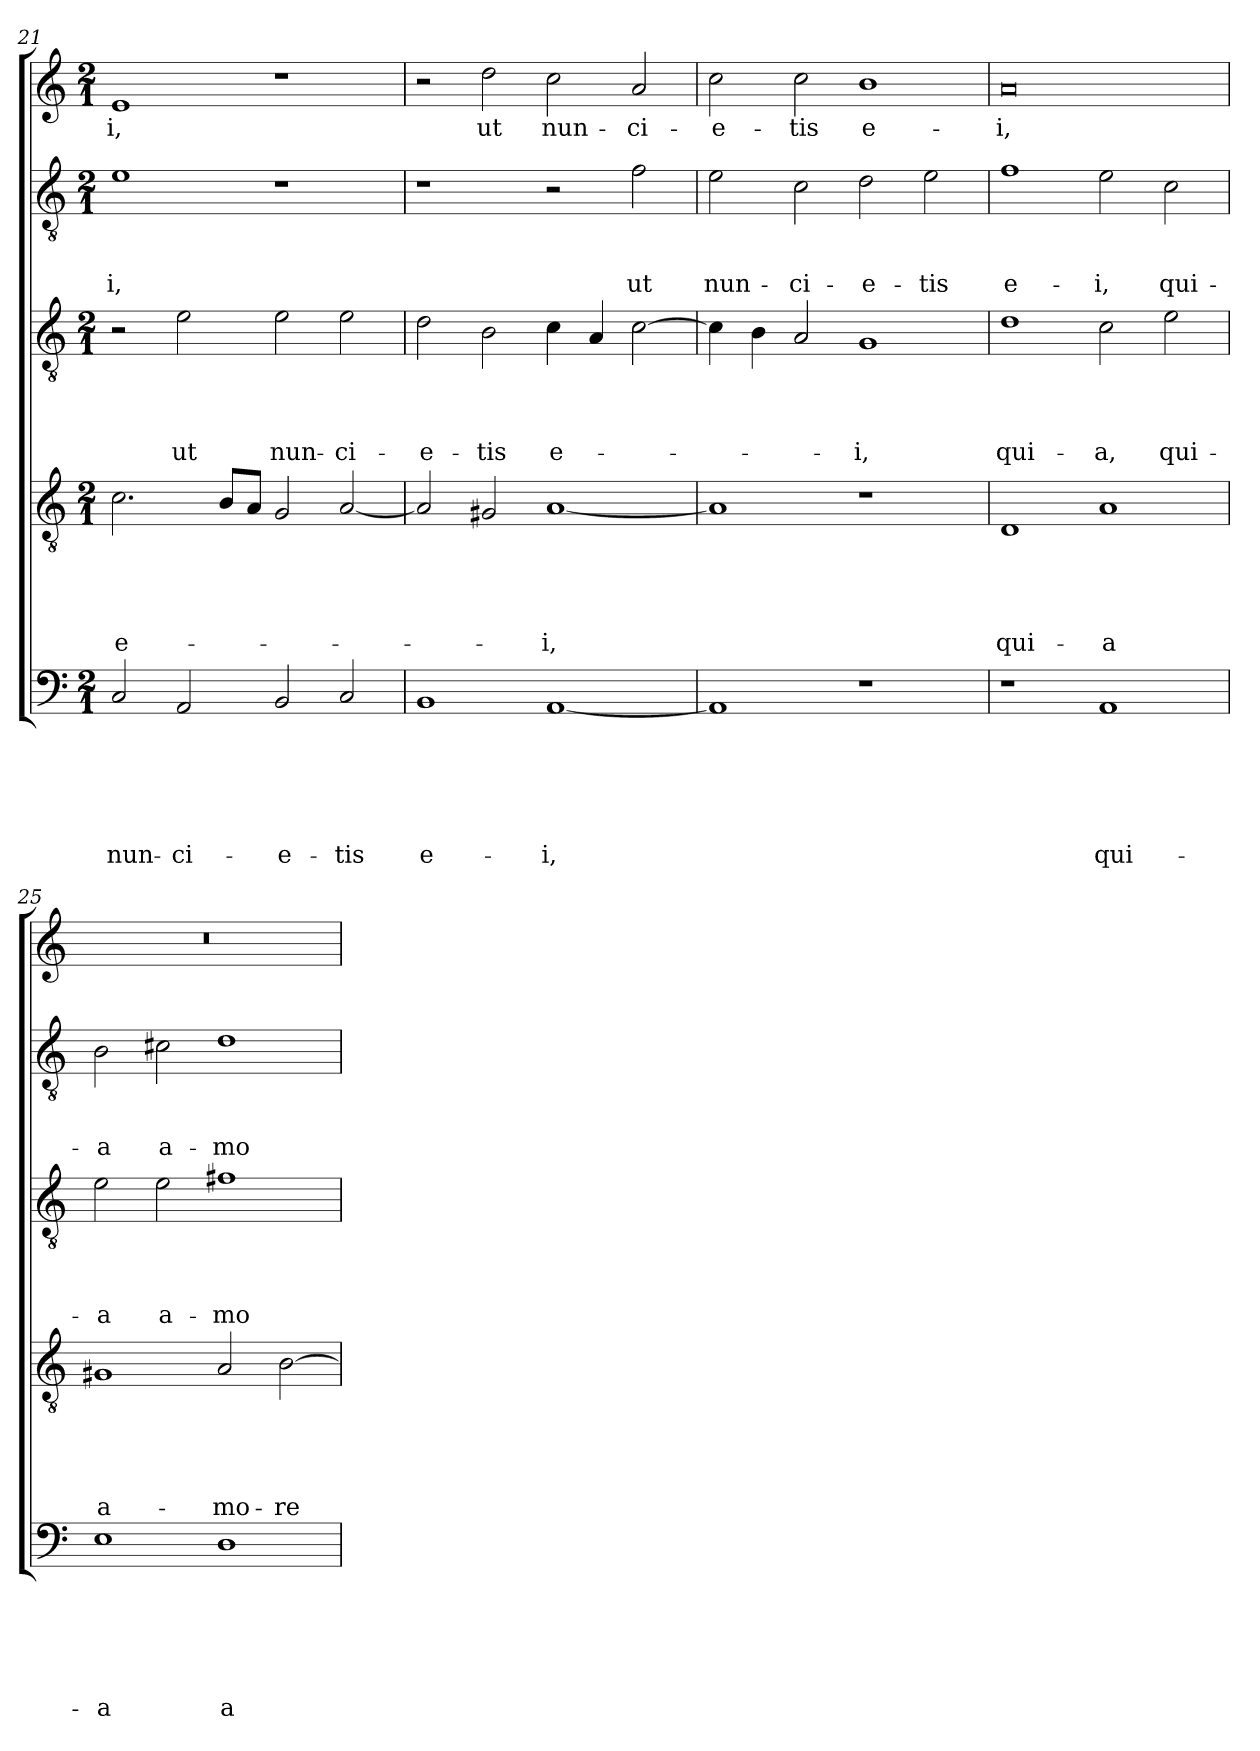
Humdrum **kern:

**kern	**text	**text	**text	**text	**text	**text	**kern	**text	**text	**text	**text	**text	**kern	**text	**text	**text	**text	**kern	**text	**text	**text	**kern	**text
*part5	*part5	*part5	*part5	*part5	*part5	*part5	*part4	*part4	*part4	*part4	*part4	*part4	*part3	*part3	*part3	*part3	*part3	*part2	*part2	*part2	*part2	*part1	*part1
*staff5	*staff5	*staff5	*staff5	*staff5	*staff5	*staff5	*staff4	*staff4	*staff4	*staff4	*staff4	*staff4	*staff3	*staff3	*staff3	*staff3	*staff3	*staff2	*staff2	*staff2	*staff2	*staff1	*staff1
*clefF4	*	*	*	*	*	*	*clefGv2	*	*	*	*	*	*clefGv2	*	*	*	*	*clefGv2	*	*	*	*clefG2	*
*k[]	*	*	*	*	*	*	*k[]	*	*	*	*	*	*k[]	*	*	*	*	*k[]	*	*	*	*k[]	*
*C:	*	*	*	*	*	*	*C:	*	*	*	*	*	*C:	*	*	*	*	*C:	*	*	*	*C:	*
*M2/1	*	*	*	*	*	*	*M2/1	*	*	*	*	*	*M2/1	*	*	*	*	*M2/1	*	*	*	*M2/1	*
=21	=21	=21	=21	=21	=21	=21	=21	=21	=21	=21	=21	=21	=21	=21	=21	=21	=21	=21	=21	=21	=21	=21	=21
!	!	!	!	!	!	!LO:LY:b	!	!	!	!	!	!LO:LY:b	!	!	!	!	!	!	!	!	!LO:LY:b	!	!LO:LY:b
2C/	.	.	.	.	.	nun-	2.c\	.	.	.	.	e-	2r	.	.	.	.	1e	.	.	-i,	1e	-i,
!	!	!	!	!	!	!LO:LY:b	!	!	!	!	!	!	!	!	!	!	!LO:LY:b	!	!	!	!	!	!
2AA/	.	.	.	.	.	-ci-	.	.	.	.	.	.	2e\	.	.	.	ut	.	.	.	.	.	.
.	.	.	.	.	.	.	8B/L	.	.	.	.	.	.	.	.	.	.	.	.	.	.	.	.
.	.	.	.	.	.	.	8A/J	.	.	.	.	.	.	.	.	.	.	.	.	.	.	.	.
!	!	!	!	!	!	!LO:LY:b	!	!	!	!	!	!	!	!	!	!	!LO:LY:b	!	!	!	!	!	!
2BB/	.	.	.	.	.	-e-	2G/	.	.	.	.	.	2e\	.	.	.	nun-	1r	.	.	.	1r	.
!	!	!	!	!	!	!LO:LY:b	!	!	!	!	!	!	!	!	!	!	!LO:LY:b	!	!	!	!	!	!
2C/	.	.	.	.	.	-tis	[2A/	.	.	.	.	.	2e\	.	.	.	-ci-	.	.	.	.	.	.
=22	=22	=22	=22	=22	=22	=22	=22	=22	=22	=22	=22	=22	=22	=22	=22	=22	=22	=22	=22	=22	=22	=22	=22
!	!	!	!	!	!	!LO:LY:b	!	!	!	!	!	!	!	!	!	!	!LO:LY:b	!	!	!	!	!	!
1BB	.	.	.	.	.	e-	2A/]	.	.	.	.	.	2d\	.	.	.	-e-	1r	.	.	.	2r	.
!	!	!	!	!	!	!	!	!	!	!	!	!	!	!	!	!	!LO:LY:b	!	!	!	!	!	!LO:LY:b
.	.	.	.	.	.	.	2G#X/	.	.	.	.	.	2B\	.	.	.	-tis	.	.	.	.	2dd\	ut
!	!	!	!	!	!	!LO:LY:b	!	!	!	!	!	!LO:LY:b	!	!	!	!	!LO:LY:b	!	!	!	!	!	!LO:LY:b
[1AA	.	.	.	.	.	-i,	[1A	.	.	.	.	-i,	4c\	.	.	.	e-	2r	.	.	.	2cc\	nun-
.	.	.	.	.	.	.	.	.	.	.	.	.	4A/	.	.	.	.	.	.	.	.	.	.
!	!	!	!	!	!	!	!	!	!	!	!	!	!	!	!	!	!	!	!	!	!LO:LY:b	!	!LO:LY:b
.	.	.	.	.	.	.	.	.	.	.	.	.	[2c\	.	.	.	.	2f\	.	.	ut	2a/	-ci-
=23	=23	=23	=23	=23	=23	=23	=23	=23	=23	=23	=23	=23	=23	=23	=23	=23	=23	=23	=23	=23	=23	=23	=23
!	!	!	!	!	!	!	!	!	!	!	!	!	!	!	!	!	!	!	!	!	!LO:LY:b	!	!LO:LY:b
1AA]	.	.	.	.	.	.	1A]	.	.	.	.	.	4c\]	.	.	.	.	2e\	.	.	nun-	2cc\	-e-
.	.	.	.	.	.	.	.	.	.	.	.	.	4B\	.	.	.	.	.	.	.	.	.	.
!	!	!	!	!	!	!	!	!	!	!	!	!	!	!	!	!	!	!	!	!	!LO:LY:b	!	!LO:LY:b
.	.	.	.	.	.	.	.	.	.	.	.	.	2A/	.	.	.	.	2c\	.	.	-ci-	2cc\	-tis
!	!	!	!	!	!	!	!	!	!	!	!	!	!	!	!	!	!LO:LY:b	!	!	!	!LO:LY:b	!	!LO:LY:b
1r	.	.	.	.	.	.	1r	.	.	.	.	.	1G	.	.	.	-i,	2d\	.	.	-e-	1b	e-
!	!	!	!	!	!	!	!	!	!	!	!	!	!	!	!	!	!	!	!	!	!LO:LY:b	!	!
.	.	.	.	.	.	.	.	.	.	.	.	.	.	.	.	.	.	2e\	.	.	-tis	.	.
=24	=24	=24	=24	=24	=24	=24	=24	=24	=24	=24	=24	=24	=24	=24	=24	=24	=24	=24	=24	=24	=24	=24	=24
!	!	!	!	!	!	!	!	!	!	!	!	!LO:LY:b	!	!	!	!	!LO:LY:b	!	!	!	!LO:LY:b	!	!LO:LY:b
1r	.	.	.	.	.	.	1D	.	.	.	.	qui-	1d	.	.	.	qui-	1f	.	.	e-	0a	-i,
!	!	!	!	!	!	!LO:LY:b	!	!	!	!	!	!LO:LY:b	!	!	!	!	!LO:LY:b	!	!	!	!LO:LY:b	!	!
1AA	.	.	.	.	.	qui-	1A	.	.	.	.	-a	2c\	.	.	.	-a,	2e\	.	.	-i,	.	.
!	!	!	!	!	!	!	!	!	!	!	!	!	!	!	!	!	!LO:LY:b	!	!	!	!LO:LY:b	!	!
.	.	.	.	.	.	.	.	.	.	.	.	.	2e\	.	.	.	qui-	2c\	.	.	qui-	.	.
!!LO:PB:g=z
=25	=25	=25	=25	=25	=25	=25	=25	=25	=25	=25	=25	=25	=25	=25	=25	=25	=25	=25	=25	=25	=25	=25	=25
!	!	!	!	!	!	!LO:LY:b	!	!	!	!	!	!LO:LY:b	!	!	!	!	!LO:LY:b	!	!	!	!LO:LY:b	!	!
1E	.	.	.	.	.	-a	1G#X	.	.	.	.	a-	2e\	.	.	.	-a	2B\	.	.	-a	0r	.
!	!	!	!	!	!	!	!	!	!	!	!	!	!	!	!	!	!LO:LY:b	!	!	!	!LO:LY:b	!	!
.	.	.	.	.	.	.	.	.	.	.	.	.	2e\	.	.	.	a-	2c#X\	.	.	a-	.	.
!	!	!	!	!	!	!LO:LY:b	!	!	!	!	!	!LO:LY:b	!	!	!	!	!LO:LY:b	!	!	!	!LO:LY:b	!	!
1D	.	.	.	.	.	a-	2A/	.	.	.	.	-mo-	1f#X	.	.	.	-mo-	1d	.	.	-mo-	.	.
!	!	!	!	!	!	!	!	!	!	!	!	!LO:LY:b	!	!	!	!	!	!	!	!	!	!	!
.	.	.	.	.	.	.	[2B\	.	.	.	.	-re	.	.	.	.	.	.	.	.	.	.	.
=	=	=	=	=	=	=	=	=	=	=	=	=	=	=	=	=	=	=	=	=	=	=	=
*-	*-	*-	*-	*-	*-	*-	*-	*-	*-	*-	*-	*-	*-	*-	*-	*-	*-	*-	*-	*-	*-	*-	*-
